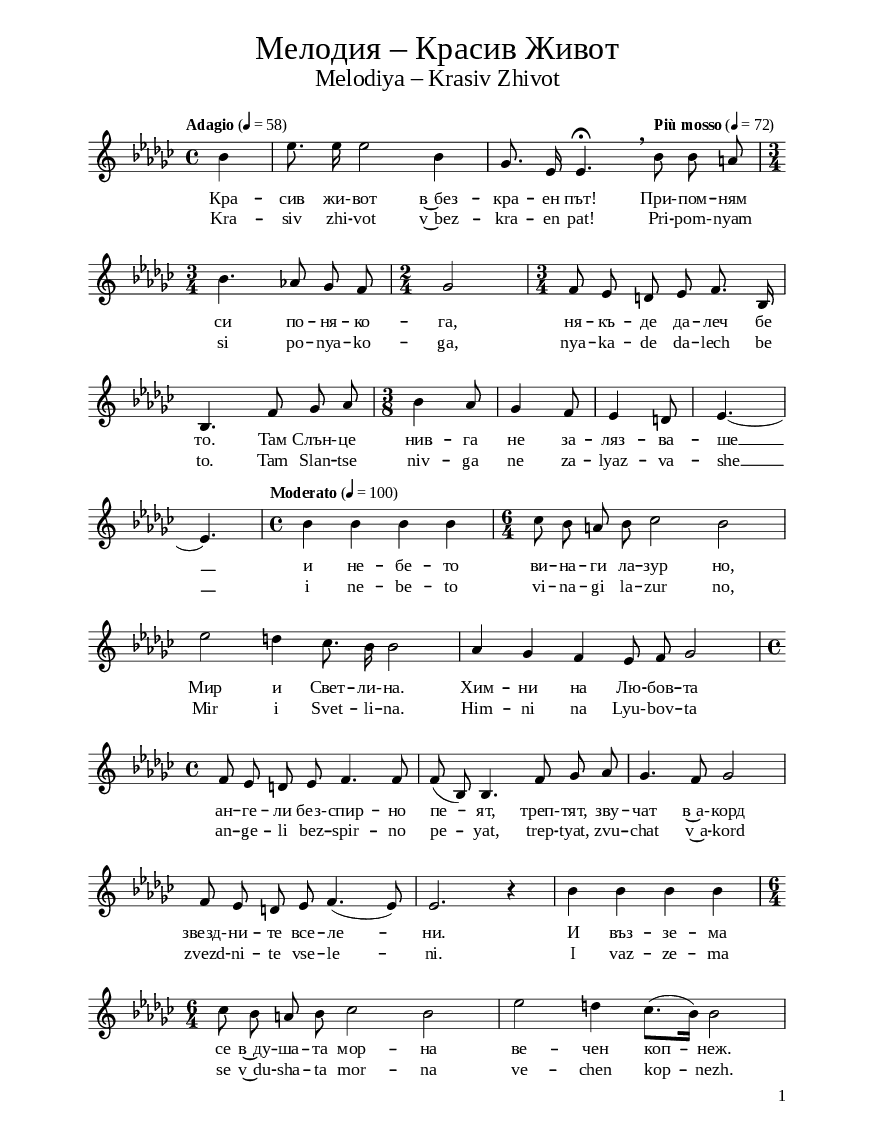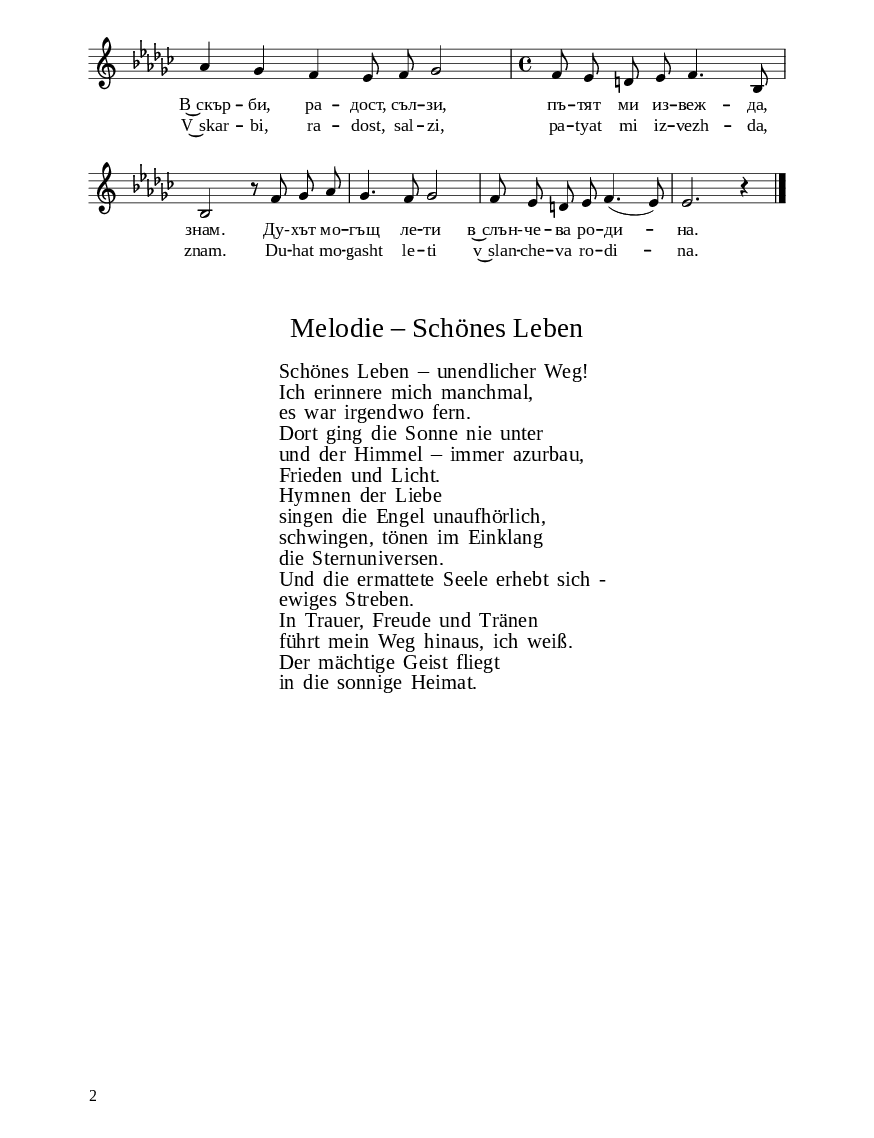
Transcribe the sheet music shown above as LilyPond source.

\version "2.24.1"

% include paper part and global functions
\include "include/globals.ily"

\bookpart {
  \label #'ref185
  \tocItem \markup "Мелодия – Красив Живот – Melodiya – Krasiv Zhivot "
  \include "include/bookpart-paper.ily"
  \score {
    \include "include/score-layout.ily"

    \new Voice \absolute {
      \clef treble
      \key ges \major
      \time 4/4
      \tempoFunc "Adagio" 4 "58"
      \autoBeamOff
      \partial 4
      bes'4 | % 1
      es''8.  es''16  es''2  bes'4 | % 2
      ges'8.  es'16  es'4. ^\fermata \tempoFunc "Più mosso" 4 "72" \breathe bes'8
      bes'8
      a'8 \break | % 3
      \time 3/4  | % 3
      bes'4.  aes'!8  ges'8  f'8 | % 4
      \time 2/4  | % 4
      ges'2 | % 5
      \time 3/4  | % 5
      f'8  es'8  d'8  es'8  f'8.
      bes16 \break | % 6
      bes4.  f'8  ges'8  as'8 | % 7
      \time 3/8  | % 7
      bes'4  as'8 | % 8
      ges'4  f'8 | % 9
      es'4  d'8 |
      es'4. ~  \break | % 11
      es'4.  | % 12
      \time 4/4  | % 12
      \tempoFunc "Moderato" 4 "100"
      bes'4  bes'4  bes'4  bes'4 | % 13
      \time 6/4  | % 13
      ces''8  bes'8  a'8  bes'8
      ces''2  bes'2 | \break % 14 
      es''2 d''4  ces''8.  bes'16
      bes'2 | % 15
      as'4  ges'4  f'4  es'8  f'8
      ges'2 \break | % 16
      \time 4/4  | % 16
      f'8  es'8  d'8  es'8  f'4.
      f'8 | % 17
      f'8 (  bes8 )  bes4.  f'8  ges'8
      as'8 | % 18
      ges'4.  f'8  ges'2 | \break % 19
      f'8  es'8  d'8  es'8  f'4. (
      es'8 ) |
      es'2. r4 | % 21
      bes'4  bes'4  bes'4  bes'4 \break | % 22
      \time 6/4  | % 22
      ces''8  bes'8  a'8  bes'8
      ces''2  bes'2 | % 23
      es''2  d''4  ces''8. (  [bes'16]
      )  bes'2 \break | % 24
      as'4  ges'4  f'4  es'8  f'8
      ges'2 | % 25
      \time 4/4  | % 25
      f'8  es'8  d'8  es'8  f'4.
      bes8 \break | % 26
      bes2 r8  f'8  ges'8  as'8 | % 27
      ges'4.  f'8  ges'2 | % 28
      f'8  es'8  d'8  es'8  f'4. (
      es'8 ) | % 29
      es'2. r4 \bar "|."

    }

    \addlyrics {
      Кра -- сив "жи-" -- вот в~без -- кра --
      ен път! "При-" -- пом -- ням си по --
      ня -- ко -- га, ня -- къ -- де да --
      леч бе то. Там "Слън-" -- це нив --
      га не за -- ляз -- ва -- ше __  и
      не -- бе -- то ви -- на -- ги ла --
      зур но, Мир и Свет -- "ли-" -- на.
      Хим -- ни на Лю -- бов -- та ан --
      ге -- ли "без-" -- спир -- но пе --
      ят, "треп-" -- тят, зву -- чат "в~а-" --
      корд "звезд-" -- ни -- те все -- ле
      -- ни. И въз -- зе -- ма се
      в~ду -- ша -- та мор -- на ве --
      чен коп -- неж. В~скър -- би,
      ра -- дост, съл -- зи, пъ -- тят ми
      из -- веж -- да, знам.  "Ду-" -- хът мо --
      гъщ ле -- ти "в~слън-" -- че -- ва ро
      -- ди  -- на.}
      \addlyrics {
        Kra -- siv zhi -- vot v~bez -- kra --
        en pat! Pri -- "pom-" -- nyam si po --
        nya -- ko -- ga, nya -- ka -- de da --
        lech be to. Tam Slan -- tse niv --
        ga ne za -- lyaz -- va -- she __ i
        ne -- be -- to vi -- na -- gi la --
        zur no, Mir i Svet -- li -- na.
        Him -- ni na "Lyu-" -- bov -- ta an --
        ge -- li bez -- spir -- no pe --
        yat, trep -- tyat, zvu -- chat v~a --
        kord zvezd -- ni -- te vse -- le
        -- ni. I vaz -- ze -- ma se
        v~du -- sha -- ta mor -- na ve --
        chen kop -- nezh. V~skar -- bi,
        ra -- dost, sal -- zi, pa -- tyat mi
        iz -- vezh -- da, znam. Du -- hat mo --
        gasht le -- ti v~slan -- che -- va ro
        -- di  -- na.}

        \header {
          title = \titleFunc "Мелодия – Красив Живот" "Melodiya – Krasiv Zhivot"
        }

        \midi{}

      } % score


      \markup \empty-one
      % include foreign translation(s) of the song
      \version "2.24.0"

\markup \fill-line { \fontsize #deTitleFontSize "Melodie – Schönes Leben" }
\markup \null
\markup \null
\markup \fontsize #deCoupletFontSize {
  \hspace #17
  \override #`(baseline-skip . ,deCoupletBaselineSkip)

  \column {

\line { " "Schönes Leben – unendlicher Weg!}

\line { " "Ich erinnere mich manchmal,}

\line { " "es war irgendwo fern.}

\line { " "Dort ging die Sonne nie unter }

\line { " "und der Himmel – immer azurbau,}

\line { " "Frieden und Licht.}

\line { " "Hymnen der Liebe}

\line { " "singen die Engel unaufhörlich,}

\line { " "schwingen, tönen im Einklang }

\line { " "die Sternuniversen. }


\line { " "Und die ermattete Seele erhebt sich - }

\line { " " ewiges Streben.}

\line { " "In Trauer, Freude und Tränen}

\line { " "führt mein Weg hinaus, ich weiß.}

\line { " "Der mächtige Geist fliegt}

\line { " "in die sonnige Heimat.}

  }
}


    } % bookpart

    % Più mosso
    %
